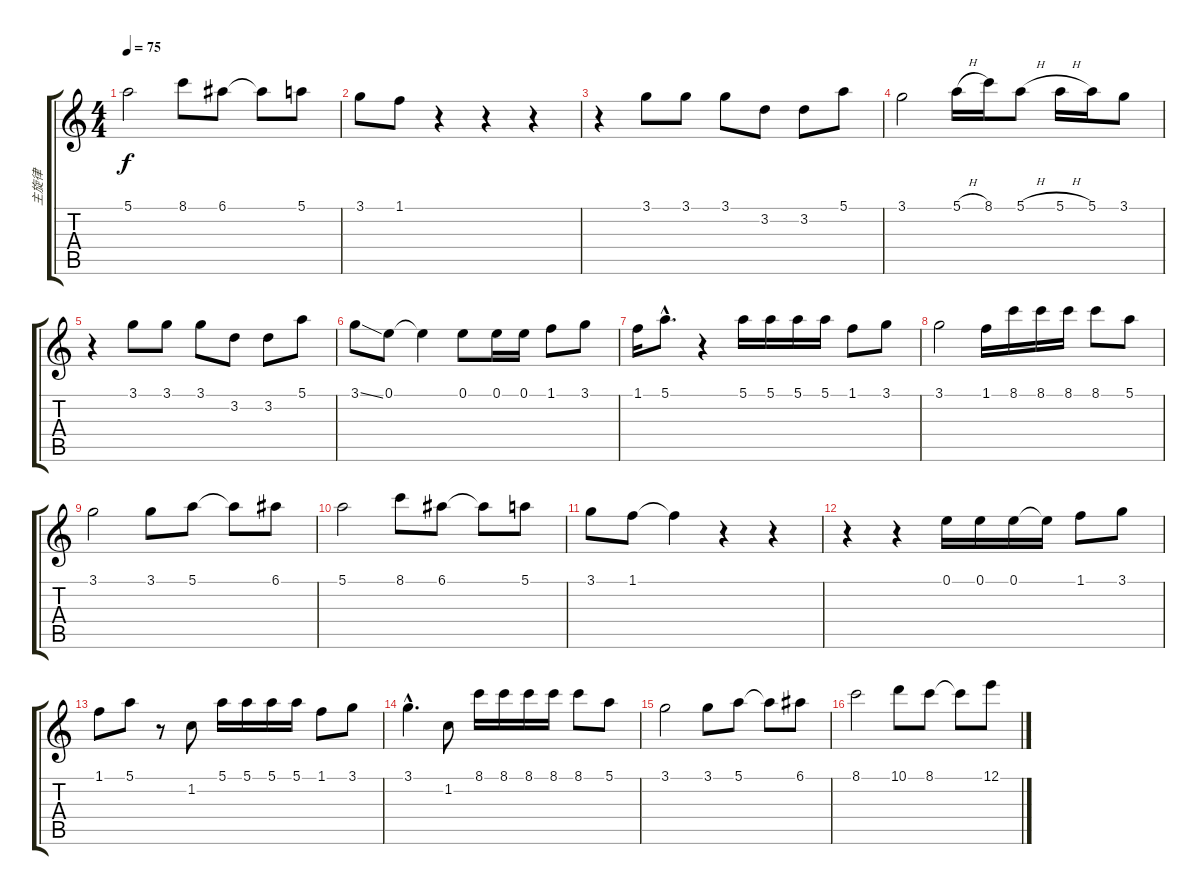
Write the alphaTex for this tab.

\track ("主旋律" "主旋律") {instrument acousticguitarnylon}
\staff {score tabs}
\tuning (E4 B3 G3 D3 A2 E2) {hide}
\ts (4 4)
\tempo 75
\clef g2
\ks c
5.1.2{dy f} 8.1.8 6.1.8 6.1{t}.8 5.1.8 |
3.1.8 1.1.8 r.4 r.4 r.4 |
r.4 3.1.8 3.1.8 3.1.8 3.2.8 3.2.8 5.1.8 |
3.1.2 5.1{h}.16 8.1.16 5.1{h}.8 5.1{h}.16 5.1.16 3.1.8 |
r.4 3.1.8 3.1.8 3.1.8 3.2.8 3.2.8 5.1.8 |
3.1{ss}.8 0.1.8 0.1{t}.4 0.1.8 0.1.16 0.1.16 1.1.8 3.1.8 |
1.1.16 5.1{hac}.8{d} r.4 5.1.16 5.1.16 5.1.16 5.1.16 1.1.8 3.1.8 |
3.1.2 1.1.16 8.1.16 8.1.16 8.1.16 8.1.8 5.1.8 |
3.1.2 3.1.8 5.1.8 5.1{t}.8 6.1.8 |
5.1.2 8.1.8 6.1.8 6.1{t}.8 5.1.8 |
3.1.8 1.1.8 1.1{t}.4 r.4 r.4 |
r.4 r.4 0.1.16 0.1.16 0.1.16 0.1{t}.16 1.1.8 3.1.8 |
1.1.8 5.1.8 r.8 1.2.8 5.1.16 5.1.16 5.1.16 5.1.16 1.1.8 3.1.8 |
3.1{hac}.4{d} 1.2.8 8.1.16 8.1.16 8.1.16 8.1.16 8.1.8 5.1.8 |
3.1.2 3.1.8 5.1.8 5.1{t}.8 6.1.8 |
8.1.2 10.1.8 8.1.8 8.1{t}.8 12.1.8
